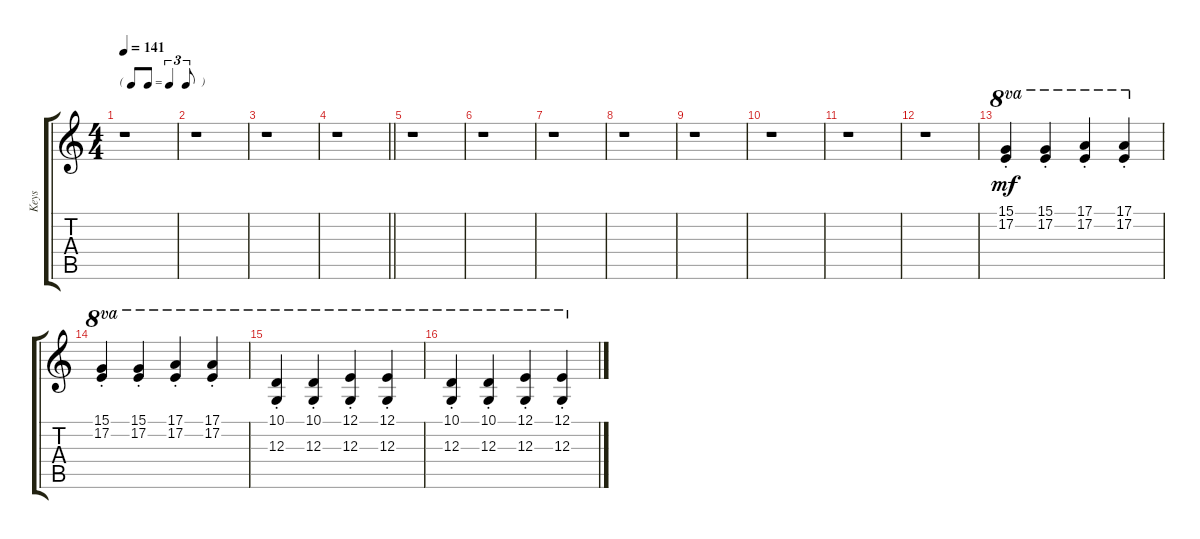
\track ("Keys" "Keys") {instrument electricpiano1}
\staff {score tabs}
\tuning (E4 B3 G3 D3 A2 E2) {hide}
\ts (4 4)
\tf triplet8th
\tempo 141
\clef g2
\ks c
r.1{dy mf} |
r.1 |
r.1 |
\barLineRight lightlight
r.1 |
r.1 |
r.1 |
r.1 |
r.1 |
r.1 |
r.1 |
r.1 |
r.1 |
(15.1{st} 17.2{st}).4{ot 8va} (15.1{st} 17.2{st}).4{ot 8va} (17.1{st} 17.2{st}).4{ot 8va} (17.1{st} 17.2{st}).4{ot 8va} |
(15.1{st} 17.2{st}).4{ot 8va} (15.1{st} 17.2{st}).4{ot 8va} (17.1{st} 17.2{st}).4{ot 8va} (17.1{st} 17.2{st}).4{ot 8va} |
(10.1{st} 12.3{st}).4{ot 8va} (10.1{st} 12.3{st}).4{ot 8va} (12.1{st} 12.3{st}).4{ot 8va} (12.1{st} 12.3{st}).4{ot 8va} |
(10.1{st} 12.3{st}).4{ot 8va} (10.1{st} 12.3{st}).4{ot 8va} (12.1{st} 12.3{st}).4{ot 8va} (12.1{st} 12.3{st}).4{ot 8va}
